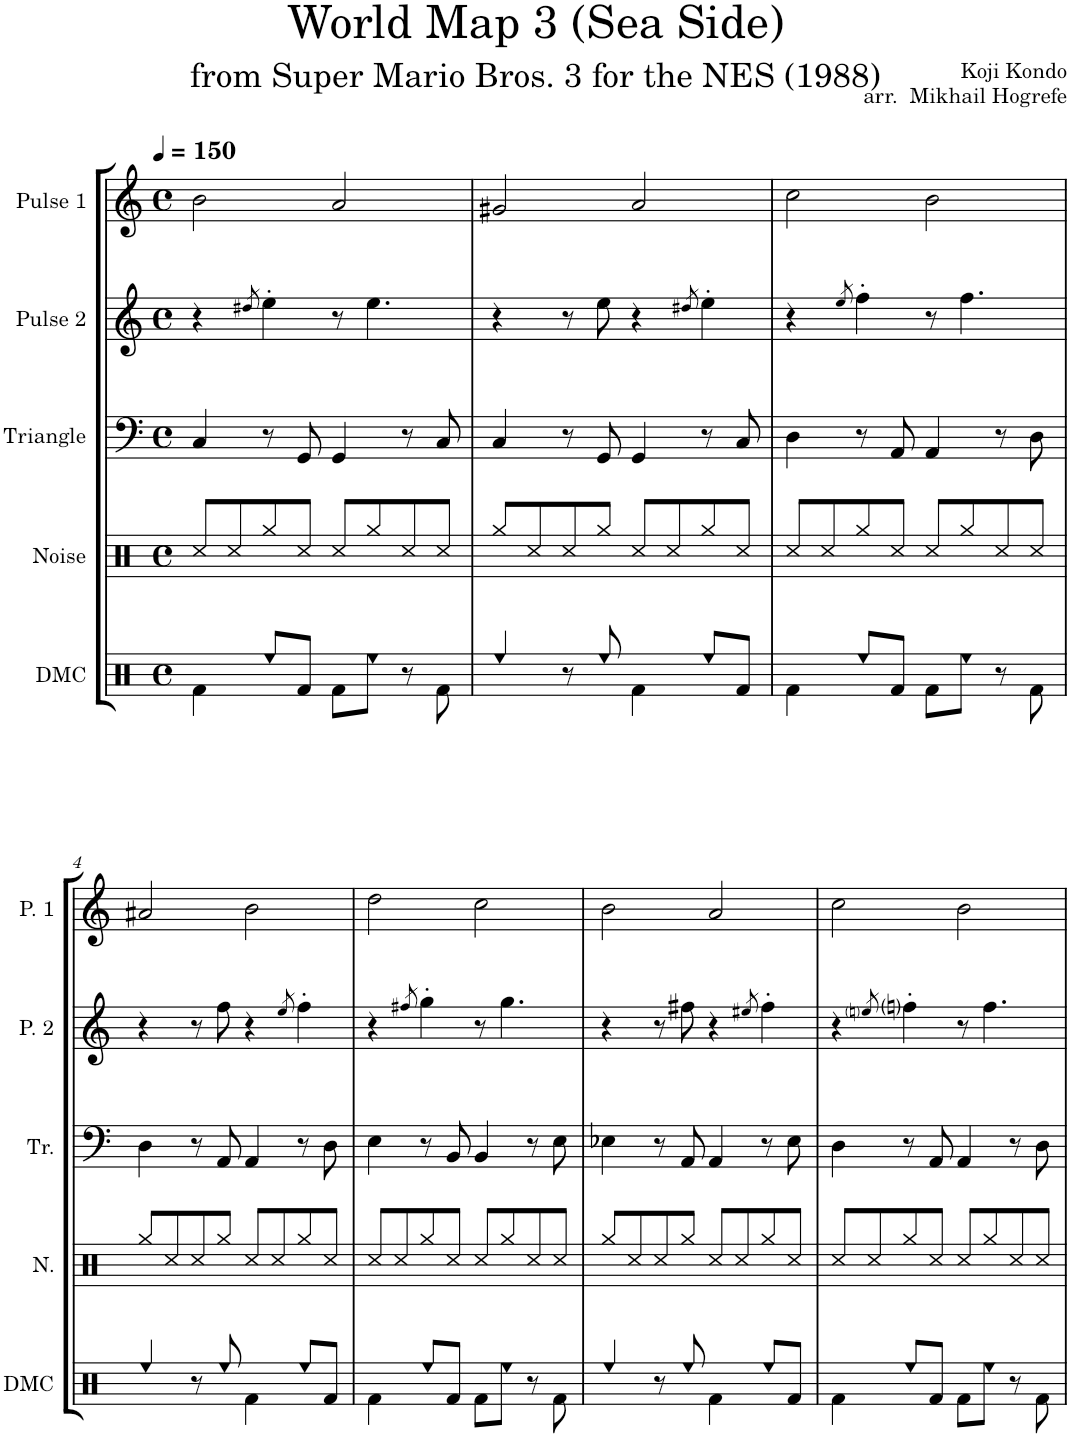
**kern	**kern	**kern	**kern	**kern
*part5	*part4	*part3	*part2	*part1
*staff5	*staff4	*staff3	*staff2	*staff1
*I"DMC	*I"Noise	*I"Triangle	*I"Pulse 2	*I"Pulse 1
*I'DMC	*I'N.	*I'Tr.	*I'P. 2	*I'P. 1
*clefX	*clefX	*clefF4	*clefG2	*clefG2
*k[]	*k[]	*k[]	*k[]	*k[]
*M4/4	*M4/4	*M4/4	*M4/4	*M4/4
*met(c)	*met(c)	*met(c)	*met(c)	*met(c)
*MM150	*MM150	*MM150	*MM150	*MM150
=1	=1	=1	=1	=1
4Rf\	8Rcc/L	4C/	4r	2b\
.	8Rcc/	.	.	.
.	.	.	8qdd#X/	.
8Ree/L	8Rgg/	8r	4ee'\	.
8Rf/J	8Rcc/J	8GG/	.	.
8Rf\L	8Rcc/L	4GG/	8r	2a/
8Ree\J	8Rgg/	.	4.ee\	.
8r	8Rcc/	8r	.	.
8Rf\	8Rcc/J	8C/	.	.
=2	=2	=2	=2	=2
4Ree/	8Rgg/L	4C/	4r	2g#X/
.	8Rcc/	.	.	.
8r	8Rcc/	8r	8r	.
8Ree/	8Rgg/J	8GG/	8ee\	.
4Rf\	8Rcc/L	4GG/	4r	2a/
.	8Rcc/	.	.	.
.	.	.	8qdd#X/	.
8Ree/L	8Rgg/	8r	4ee'\	.
8Rf/J	8Rcc/J	8C/	.	.
=3	=3	=3	=3	=3
4Rf\	8Rcc/L	4D\	4r	2cc\
.	8Rcc/	.	.	.
.	.	.	8qee/	.
8Ree/L	8Rgg/	8r	4ff'\	.
8Rf/J	8Rcc/J	8AA/	.	.
8Rf\L	8Rcc/L	4AA/	8r	2b\
8Ree\J	8Rgg/	.	4.ff\	.
8r	8Rcc/	8r	.	.
8Rf\	8Rcc/J	8D\	.	.
!!LO:LB:g=z
=4	=4	=4	=4	=4
4Ree/	8Rgg/L	4D\	4r	2a#X/
.	8Rcc/	.	.	.
8r	8Rcc/	8r	8r	.
8Ree/	8Rgg/J	8AA/	8ff\	.
4Rf\	8Rcc/L	4AA/	4r	2b\
.	8Rcc/	.	.	.
.	.	.	8qee/	.
8Ree/L	8Rgg/	8r	4ff'\	.
8Rf/J	8Rcc/J	8D\	.	.
=5	=5	=5	=5	=5
4Rf\	8Rcc/L	4E\	4r	2dd\
.	8Rcc/	.	.	.
.	.	.	8qff#X/	.
8Ree/L	8Rgg/	8r	4gg'\	.
8Rf/J	8Rcc/J	8BB/	.	.
8Rf\L	8Rcc/L	4BB/	8r	2cc\
8Ree\J	8Rgg/	.	4.gg\	.
8r	8Rcc/	8r	.	.
8Rf\	8Rcc/J	8E\	.	.
=6	=6	=6	=6	=6
4Ree/	8Rgg/L	4E-X\	4r	2b\
.	8Rcc/	.	.	.
8r	8Rcc/	8r	8r	.
8Ree/	8Rgg/J	8AA/	8ff#X\	.
4Rf\	8Rcc/L	4AA/	4r	2a/
.	8Rcc/	.	.	.
.	.	.	8qee#X/	.
8Ree/L	8Rgg/	8r	4ff#'\	.
8Rf/J	8Rcc/J	8E-\	.	.
=7	=7	=7	=7	=7
4Rf\	8Rcc/L	4D\	4r	2cc\
.	8Rcc/	.	.	.
.	.	.	8qeeni/	.
8Ree/L	8Rgg/	8r	4ffni'\	.
8Rf/J	8Rcc/J	8AA/	.	.
8Rf\L	8Rcc/L	4AA/	8r	2b\
8Ree\J	8Rgg/	.	4.ff\	.
8r	8Rcc/	8r	.	.
8Rf\	8Rcc/J	8D\	.	.
=	=	=	=	=
*-	*-	*-	*-	*-
